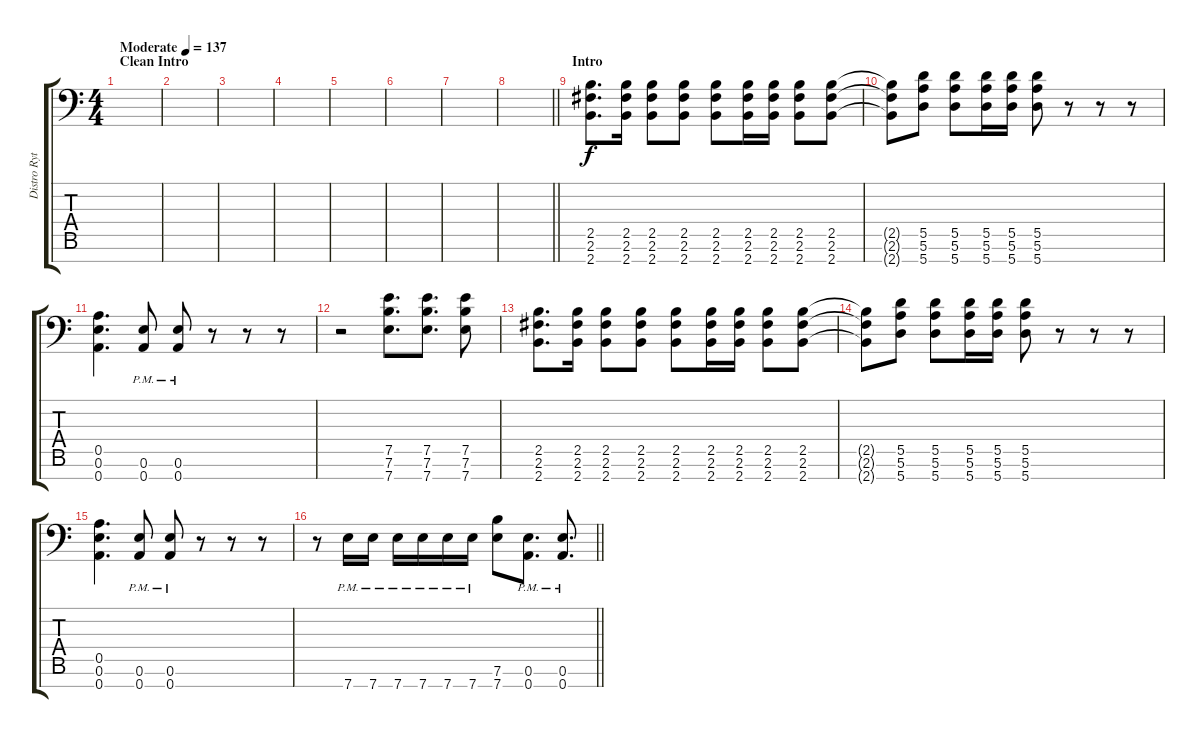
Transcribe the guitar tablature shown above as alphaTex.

\track ("Distro Rythme" "Distro Ryt") {instrument distortionguitar}
\staff {score tabs}
\tuning (E4 B3 G3 D3 A2 E2 A1) {hide}
\ts (4 4)
\section ("" "Clean Intro")
\tempo (137 "Moderate")
\clef f4
\ks c
|
|
|
|
|
|
|
\barLineRight lightlight
|
\section ("" "Intro")
(2.5 2.6 2.7).8{d} (2.5 2.6 2.7).16 (2.5 2.6 2.7).8 (2.5 2.6 2.7).8 (2.5 2.6 2.7).8 (2.5 2.6 2.7).16 (2.5 2.6 2.7).16 (2.5 2.6 2.7).8 (2.5 2.6 2.7).8 |
(2.5{t} 2.6{t} 2.7{t}).8 (5.5 5.6 5.7).8 (5.5 5.6 5.7).8 (5.5 5.6 5.7).16 (5.5 5.6 5.7).16 (5.5 5.6 5.7).8 r.8 r.8 r.8 |
(0.5 0.6 0.7).4{d} (0.6{pm} 0.7{pm}).8 (0.6{pm} 0.7{pm}).8 r.8 r.8 r.8 |
r.2 (7.5 7.6 7.7).8{d} (7.5 7.6 7.7).8{d} (7.5 7.6 7.7).8 |
(2.5 2.6 2.7).8{d} (2.5 2.6 2.7).16 (2.5 2.6 2.7).8 (2.5 2.6 2.7).8 (2.5 2.6 2.7).8 (2.5 2.6 2.7).16 (2.5 2.6 2.7).16 (2.5 2.6 2.7).8 (2.5 2.6 2.7).8 |
(2.5{t} 2.6{t} 2.7{t}).8 (5.5 5.6 5.7).8 (5.5 5.6 5.7).8 (5.5 5.6 5.7).16 (5.5 5.6 5.7).16 (5.5 5.6 5.7).8 r.8 r.8 r.8 |
(0.5 0.6 0.7).4{d} (0.6{pm} 0.7{pm}).8 (0.6{pm} 0.7{pm}).8 r.8 r.8 r.8 |
\barLineRight lightlight
r.8 7.7{pm}.16 7.7{pm}.16 7.7{pm}.16 7.7{pm}.16 7.7{pm}.16 7.7{pm}.16 (7.6 7.7).8 (0.6{pm} 0.7{pm}).8{d} (0.6{pm} 0.7{pm}).8{d}
